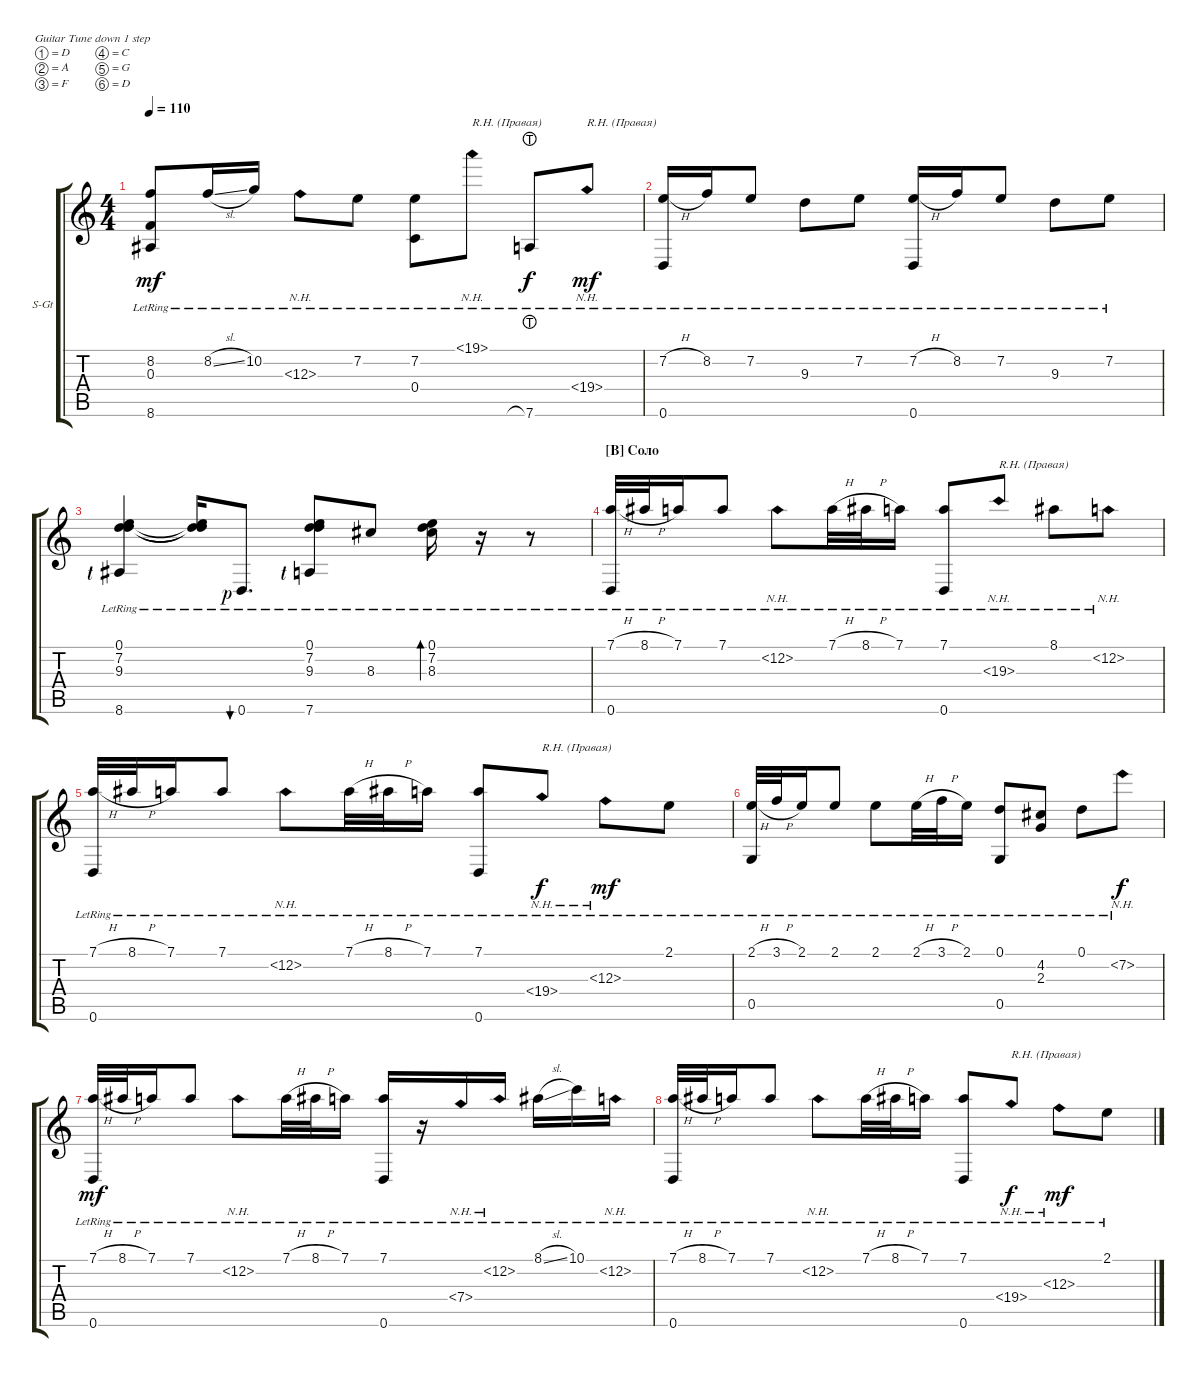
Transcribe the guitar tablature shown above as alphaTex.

\defaultSystemsLayout 4
\bracketExtendMode groupsimilarinstruments
\firstSystemTrackNameOrientation horizontal
\otherSystemsTrackNameOrientation horizontal
\track ("Steel Guitar" "S-Gt") {instrument acousticguitarsteel}
\staff {score tabs}
\tuning (D4 A3 F3 C3 G2 D2)
\ts (4 4)
\tempo 110
\clef g2
\ks c
(8.2{lr} 8.6{lr} 0.3{lr}).8{dy mf} 8.2{sl lr}.16 10.2{lr}.16 12.3{nh lr}.8 7.2{lr}.8 (7.2{lr} 0.4{lr}).8 19.1{nh lr}.8{txt "R.H. (Правая)"} 7.6{lht lr}.8{dy f} 19.4{nh lr}.8{txt "R.H. (Правая)" dy mf} |
(7.2{h lr} 0.6{lr}).16 8.2{lr}.16 7.2{lr}.8 9.3{lr}.8 7.2{lr}.8 (7.2{h lr} 0.6{lr}).16 8.2{lr}.16 7.2{lr}.8 9.3{lr}.8 7.2{lr}.8 |
(8.6{lr lf 1} 9.3{lr} 7.2{lr} 0.1{lr}).4 (0.1{lr t} 7.2{lr t} 9.3{lr t}).16 0.6{lr rf 1}.8{d bu 30} (7.6{lr lf 1} 9.3{lr} 7.2{lr} 0.1{lr}).8 8.3{lr}.8 (0.1{lr} 7.2{lr} 8.3{lr}).16{bd 30} r.16 r.8 |
\section ("B" "Соло")
(7.1{h lr} 0.6{lr}).32 8.1{h lr}.32 7.1{lr}.16 7.1{lr}.8 12.2{nh lr}.8 7.1{h lr}.32 8.1{h lr}.32 7.1{lr}.16 (7.1{lr} 0.6{lr}).8 19.3{nh lr}.8{txt "R.H. (Правая)"} 8.1{lr}.8 12.2{nh lr}.8 |
(7.1{h lr} 0.6{lr}).32 8.1{h lr}.32 7.1{lr}.16 7.1{lr}.8 12.2{nh lr}.8 7.1{h lr}.32 8.1{h lr}.32 7.1{lr}.16 (7.1{lr} 0.6{lr}).8 19.4{nh lr}.8{txt "R.H. (Правая)" dy f} 12.3{nh lr}.8{dy mf} 2.1{lr}.8 |
(2.1{h lr} 0.5{lr}).32 3.1{h lr}.32 2.1{lr}.16 2.1{lr}.8 2.1{lr}.8 2.1{h lr}.32 3.1{h lr}.32 2.1{lr}.16 (0.1{lr} 0.5{lr}).8 (4.2{lr} 2.3{lr}).8 0.1{lr}.8 7.2{nh lr}.8{dy f} |
(7.1{h lr} 0.6{lr}).32{dy mf} 8.1{h lr}.32 7.1{lr}.16 7.1{lr}.8 12.2{nh lr}.8 7.1{h lr}.32 8.1{h lr}.32 7.1{lr}.16 (7.1{lr} 0.6{lr}).16 r.16 7.4{nh lr}.16 12.2{nh lr}.16 8.1{sl lr}.16 10.1{lr}.16 12.2{nh lr}.16 |
(7.1{h lr} 0.6{lr}).32 8.1{h lr}.32 7.1{lr}.16 7.1{lr}.8 12.2{nh lr}.8 7.1{h lr}.32 8.1{h lr}.32 7.1{lr}.16 (7.1{lr} 0.6{lr}).8 19.4{nh lr}.8{txt "R.H. (Правая)" dy f} 12.3{nh lr}.8{dy mf} 2.1{lr}.8
